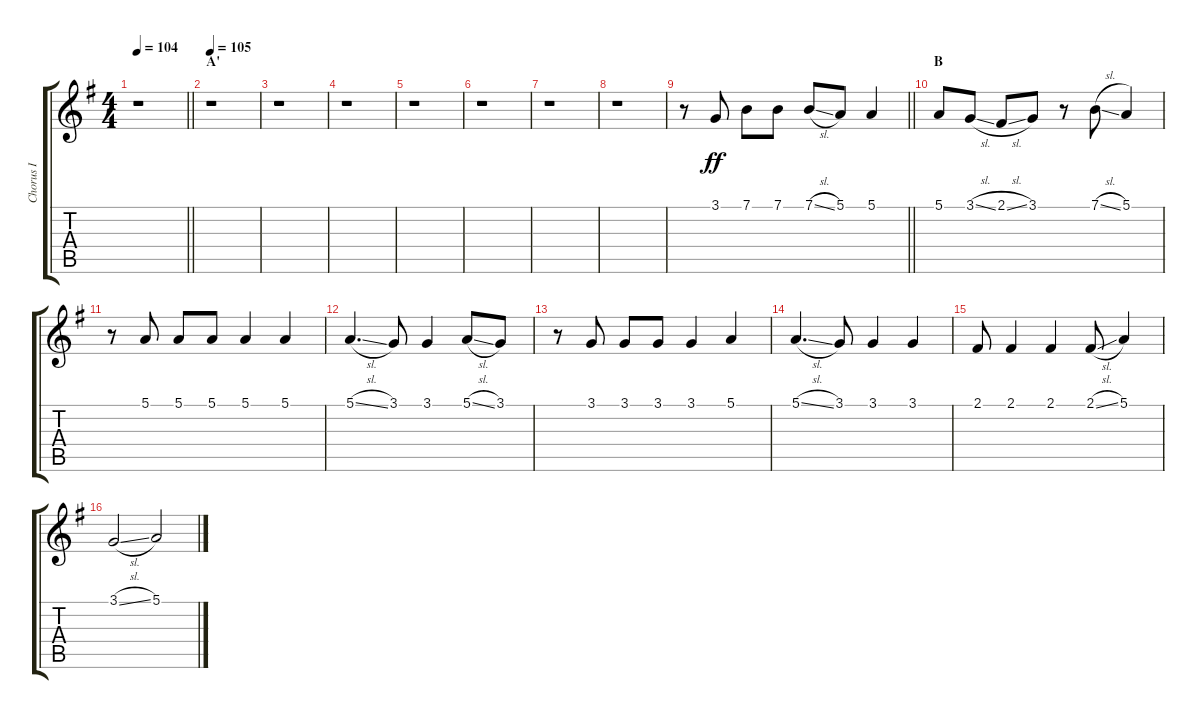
\track ("Chorus I" "Chorus I") {instrument voiceoohs}
\staff {score tabs}
\tuning (E4 B3 G3 D3 A2 E2) {hide}
\ts (4 4)
\tempo 104
\clef g2
\barLineRight lightlight
\ks g
r.1{dy ff} |
\section ("" "A'")
\tempo 105
r.1 |
r.1 |
r.1 |
r.1 |
r.1 |
r.1 |
r.1 |
\barLineRight lightlight
r.8 3.1.8 7.1.8 7.1.8 7.1{sl}.8 5.1.8 5.1.4 |
\section ("" "B")
5.1.8 3.1{sl}.8 2.1{sl}.8 3.1.8 r.8 7.1{sl}.8 5.1.4 |
r.8 5.1.8 5.1.8 5.1.8 5.1.4 5.1.4 |
5.1{sl}.4{d} 3.1.8 3.1.4 5.1{sl}.8 3.1.8 |
r.8 3.1.8 3.1.8 3.1.8 3.1.4 5.1.4 |
5.1{sl}.4{d} 3.1.8 3.1.4 3.1.4 |
2.1.8 2.1.4 2.1.4 2.1{sl}.8 5.1.4 |
3.1{sl}.2 5.1{sl}.2
